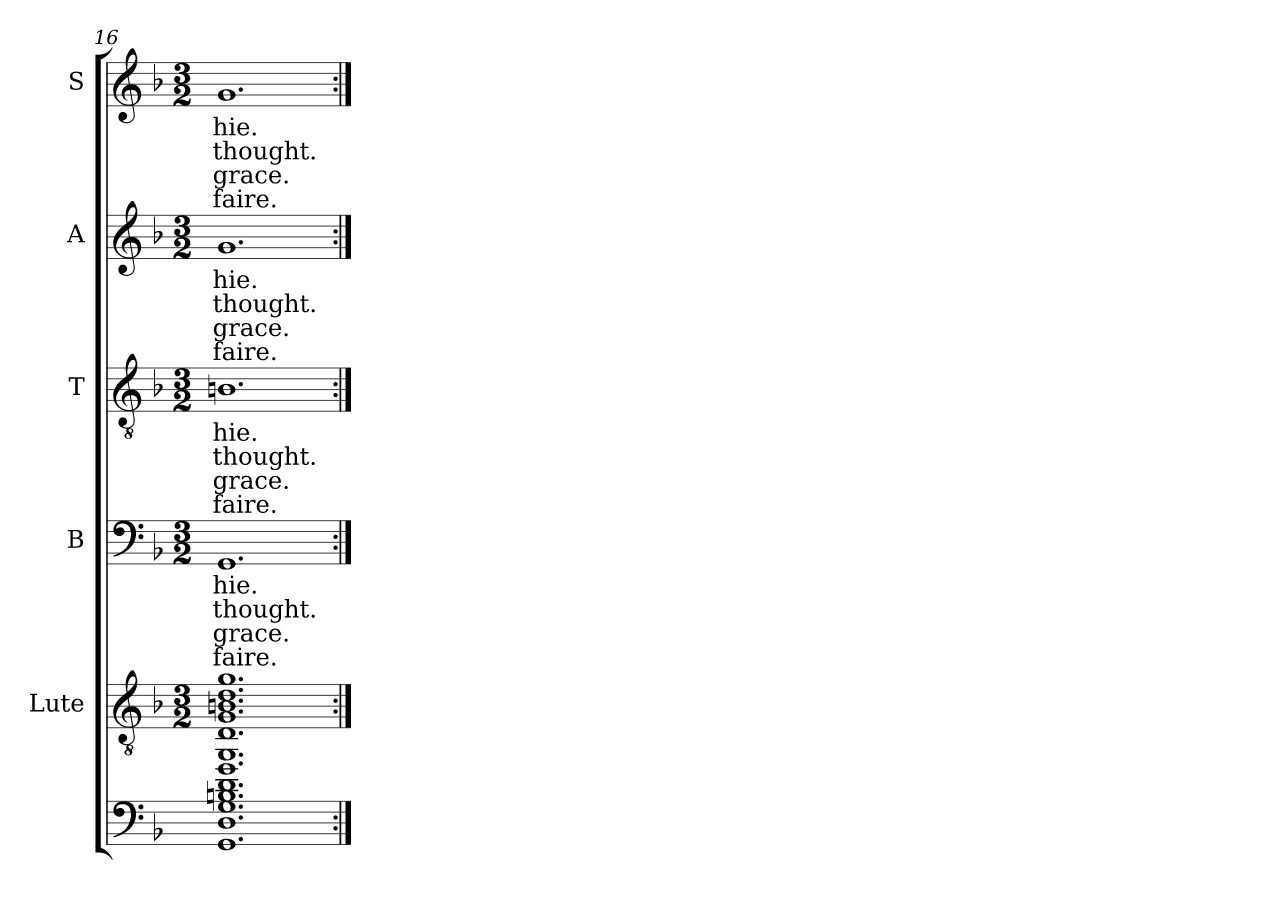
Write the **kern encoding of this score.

**kern	**kern	**kern	**text	**text	**text	**text	**kern	**text	**text	**text	**text	**kern	**text	**text	**text	**text	**kern	**text	**text	**text	**text
*part6	*part5	*part4	*part4	*part4	*part4	*part4	*part3	*part3	*part3	*part3	*part3	*part2	*part2	*part2	*part2	*part2	*part1	*part1	*part1	*part1	*part1
*staff6	*staff5	*staff4	*staff4	*staff4	*staff4	*staff4	*staff3	*staff3	*staff3	*staff3	*staff3	*staff2	*staff2	*staff2	*staff2	*staff2	*staff1	*staff1	*staff1	*staff1	*staff1
*	*I"Lute	*I"B	*	*	*	*	*I"T	*	*	*	*	*I"A	*	*	*	*	*I"S	*	*	*	*
*	*clefGv2	*clefF4	*	*	*	*	*clefGv2	*	*	*	*	*clefG2	*	*	*	*	*clefG2	*	*	*	*
*k[b-]	*k[b-]	*k[b-]	*	*	*	*	*k[b-]	*	*	*	*	*k[b-]	*	*	*	*	*k[b-]	*	*	*	*
*F:	*F:	*F:	*	*	*	*	*F:	*	*	*	*	*F:	*	*	*	*	*F:	*	*	*	*
*	*M3/2	*M3/2	*	*	*	*	*M3/2	*	*	*	*	*M3/2	*	*	*	*	*M3/2	*	*	*	*
=16	=16	=16	=16	=16	=16	=16	=16	=16	=16	=16	=16	=16	=16	=16	=16	=16	=16	=16	=16	=16	=16
1.GG 1.D 1.G 1.B 1.d 1.g	1.GG 1.D 1.G 1.Bn 1.d 1.g	1.GG	hie.	thought.	-grace.	faire.	1.Bn	hie.	thought.	-grace.	faire.	1.g	hie.	thought.	-grace.	faire.	1.g	hie.	thought.	-grace.	faire.
=:|!	=:|!	=:|!	=:|!	=:|!	=:|!	=:|!	=:|!	=:|!	=:|!	=:|!	=:|!	=:|!	=:|!	=:|!	=:|!	=:|!	=:|!	=:|!	=:|!	=:|!	=:|!
*-	*-	*-	*-	*-	*-	*-	*-	*-	*-	*-	*-	*-	*-	*-	*-	*-	*-	*-	*-	*-	*-
